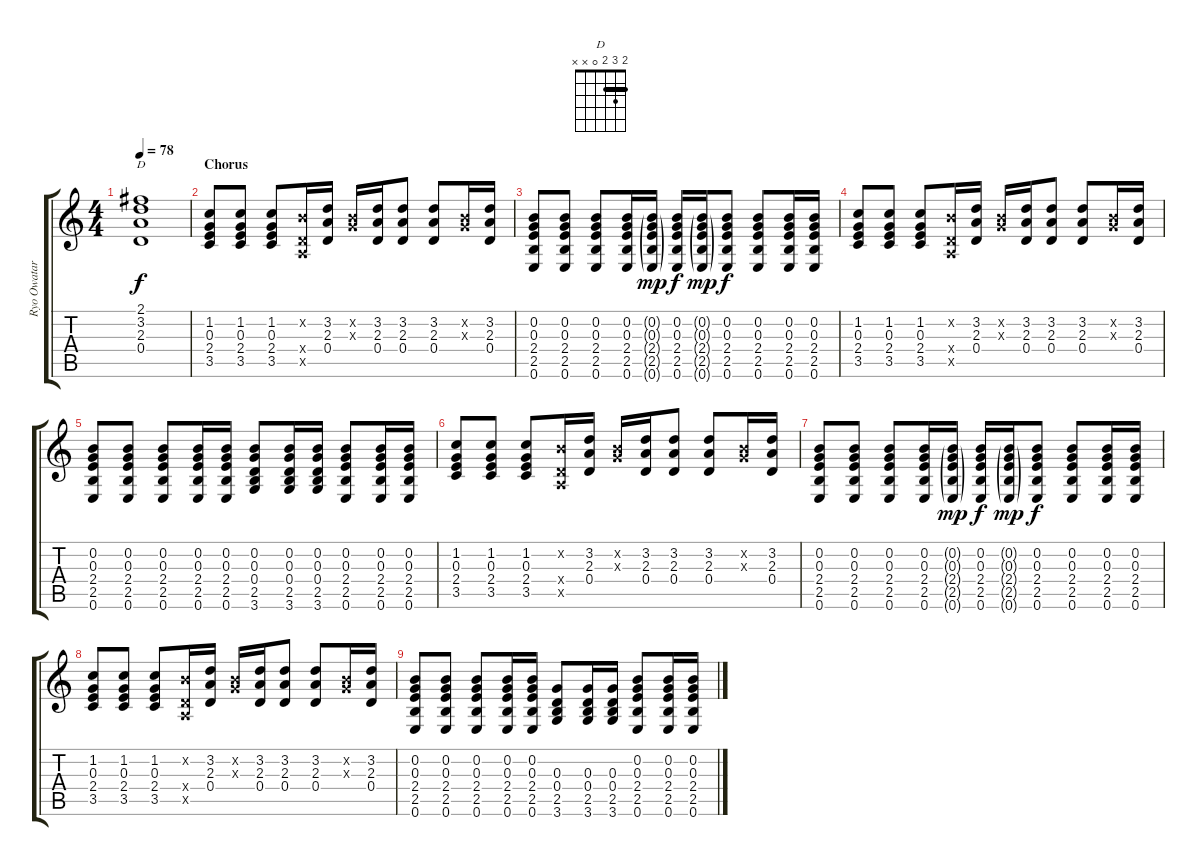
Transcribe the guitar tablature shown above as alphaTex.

\track ("Ryo Owatari" "Ryo Owatar") {instrument acousticguitarnylon}
\staff {score tabs}
\tuning (E4 B3 G3 D3 A2 E2) {hide}
\chord ("D" 2 3 2 0 x x) {barre 2}
\ts (4 4)
\tempo 78
\clef g2
\ks c
(2.1 3.2 2.3 0.4).1{ch "D" dy f} |
\section ("" "Chorus")
(1.2 0.3 2.4 3.5).8 (1.2 0.3 2.4 3.5).8 (1.2 0.3 2.4 3.5).8 (0.2{x} 0.4{x} 0.5{x}).16 (3.2 2.3 0.4).16 (0.2{x} 0.3{x}).16 (3.2 2.3 0.4).16 (3.2 2.3 0.4).8 (3.2 2.3 0.4).8 (0.2{x} 0.3{x}).16 (3.2 2.3 0.4).16 |
(0.2 0.3 2.4 2.5 0.6).8 (0.2 0.3 2.4 2.5 0.6).8 (0.2 0.3 2.4 2.5 0.6).8 (0.2 0.3 2.4 2.5 0.6).16 (0.2{g} 0.3{g} 2.4{g} 2.5{g} 0.6{g}).16{dy mp} (0.2 0.3 2.4 2.5 0.6).16{dy f} (0.2{g} 0.3{g} 2.4{g} 2.5{g} 0.6{g}).16{dy mp} (0.2 0.3 2.4 2.5 0.6).8{dy f} (0.2 0.3 2.4 2.5 0.6).8 (0.2 0.3 2.4 2.5 0.6).16 (0.2 0.3 2.4 2.5 0.6).16 |
(1.2 0.3 2.4 3.5).8 (1.2 0.3 2.4 3.5).8 (1.2 0.3 2.4 3.5).8 (0.2{x} 0.4{x} 0.5{x}).16 (3.2 2.3 0.4).16 (0.2{x} 0.3{x}).16 (3.2 2.3 0.4).16 (3.2 2.3 0.4).8 (3.2 2.3 0.4).8 (0.2{x} 0.3{x}).16 (3.2 2.3 0.4).16 |
(0.2 0.3 2.4 2.5 0.6).8 (0.2 0.3 2.4 2.5 0.6).8 (0.2 0.3 2.4 2.5 0.6).8 (0.2 0.3 2.4 2.5 0.6).16 (0.2 0.3 2.4 2.5 0.6).16 (0.2 0.3 0.4 2.5 3.6).8 (0.2 0.3 0.4 2.5 3.6).16 (0.2 0.3 0.4 2.5 3.6).16 (0.2 0.3 2.4 2.5 0.6).8 (0.2 0.3 2.4 2.5 0.6).16 (0.2 0.3 2.4 2.5 0.6).16 |
(1.2 0.3 2.4 3.5).8 (1.2 0.3 2.4 3.5).8 (1.2 0.3 2.4 3.5).8 (0.2{x} 0.4{x} 0.5{x}).16 (3.2 2.3 0.4).16 (0.2{x} 0.3{x}).16 (3.2 2.3 0.4).16 (3.2 2.3 0.4).8 (3.2 2.3 0.4).8 (0.2{x} 0.3{x}).16 (3.2 2.3 0.4).16 |
(0.2 0.3 2.4 2.5 0.6).8 (0.2 0.3 2.4 2.5 0.6).8 (0.2 0.3 2.4 2.5 0.6).8 (0.2 0.3 2.4 2.5 0.6).16 (0.2{g} 0.3{g} 2.4{g} 2.5{g} 0.6{g}).16{dy mp} (0.2 0.3 2.4 2.5 0.6).16{dy f} (0.2{g} 0.3{g} 2.4{g} 2.5{g} 0.6{g}).16{dy mp} (0.2 0.3 2.4 2.5 0.6).8{dy f} (0.2 0.3 2.4 2.5 0.6).8 (0.2 0.3 2.4 2.5 0.6).16 (0.2 0.3 2.4 2.5 0.6).16 |
(1.2 0.3 2.4 3.5).8 (1.2 0.3 2.4 3.5).8 (1.2 0.3 2.4 3.5).8 (0.2{x} 0.4{x} 0.5{x}).16 (3.2 2.3 0.4).16 (0.2{x} 0.3{x}).16 (3.2 2.3 0.4).16 (3.2 2.3 0.4).8 (3.2 2.3 0.4).8 (0.2{x} 0.3{x}).16 (3.2 2.3 0.4).16 |
(0.2 0.3 2.4 2.5 0.6).8 (0.2 0.3 2.4 2.5 0.6).8 (0.2 0.3 2.4 2.5 0.6).8 (0.2 0.3 2.4 2.5 0.6).16 (0.2 0.3 2.4 2.5 0.6).16 (0.3 0.4 2.5 3.6).8 (0.3 0.4 2.5 3.6).16 (0.3 0.4 2.5 3.6).16 (0.2 0.3 2.4 2.5 0.6).8 (0.2 0.3 2.4 2.5 0.6).16 (0.2 0.3 2.4 2.5 0.6).16
